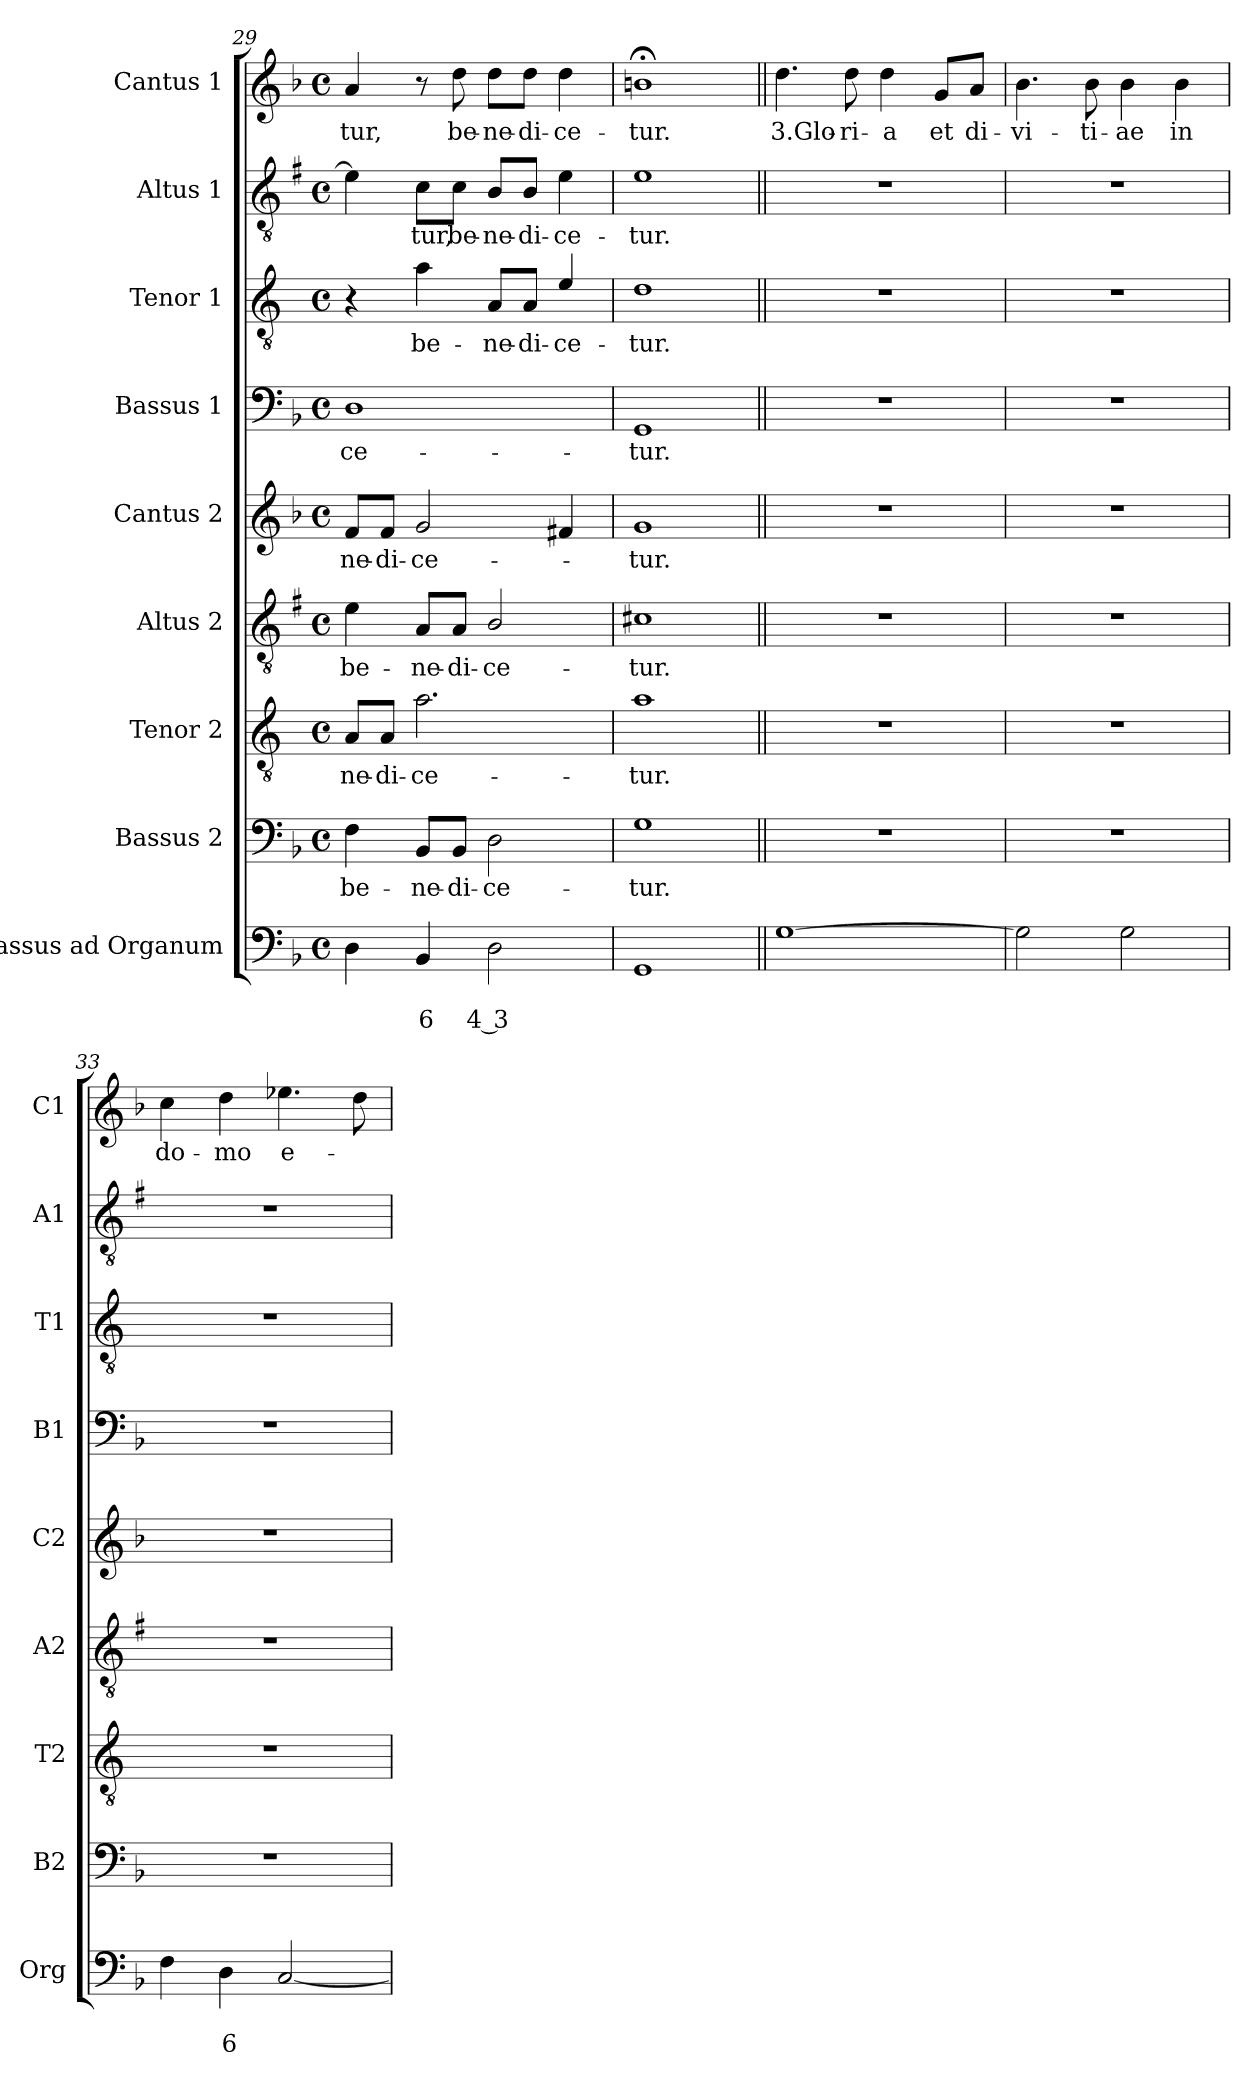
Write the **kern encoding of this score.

**kern	**text	**text	**kern	**text	**kern	**text	**kern	**text	**kern	**text	**kern	**text	**kern	**text	**kern	**text	**kern	**text
*part9	*part9	*part9	*part8	*part8	*part7	*part7	*part6	*part6	*part5	*part5	*part4	*part4	*part3	*part3	*part2	*part2	*part1	*part1
*staff9	*staff9	*staff9	*staff8	*staff8	*staff7	*staff7	*staff6	*staff6	*staff5	*staff5	*staff4	*staff4	*staff3	*staff3	*staff2	*staff2	*staff1	*staff1
*I"Bassus ad Organum	*	*	*I"Bassus 2	*	*I"Tenor 2	*	*I"Altus 2	*	*I"Cantus 2	*	*I"Bassus 1	*	*I"Tenor 1	*	*I"Altus 1	*	*I"Cantus 1	*
*I'Org	*	*	*I'B2	*	*I'T2	*	*I'A2	*	*I'C2	*	*I'B1	*	*I'T1	*	*I'A1	*	*I'C1	*
*clefF4	*	*	*clefF4	*	*clefGv2	*	*clefGv2	*	*clefG2	*	*clefF4	*	*clefGv2	*	*clefGv2	*	*clefG2	*
*	*	*	*	*	*ITrd4c7	*	*ITrd1c2	*	*	*	*	*	*ITrd4c7	*	*ITrd1c2	*	*	*
*k[b-]	*	*	*k[b-]	*	*k[b-]	*	*k[b-]	*	*k[b-]	*	*k[b-]	*	*k[b-]	*	*k[b-]	*	*k[b-]	*
*F:	*	*	*F:	*	*F:	*	*F:	*	*F:	*	*F:	*	*F:	*	*F:	*	*F:	*
*M4/4	*	*	*M4/4	*	*M4/4	*	*M4/4	*	*M4/4	*	*M4/4	*	*M4/4	*	*M4/4	*	*M4/4	*
*met(c)	*	*	*met(c)	*	*met(c)	*	*met(c)	*	*met(c)	*	*met(c)	*	*met(c)	*	*met(c)	*	*met(c)	*
=29	=29	=29	=29	=29	=29	=29	=29	=29	=29	=29	=29	=29	=29	=29	=29	=29	=29	=29
!	!	!	!	!LO:LY:b	!	!LO:LY:b	!	!LO:LY:b	!	!LO:LY:b	!	!LO:LY:b	!	!	!	!	!	!LO:LY:b
4D\	.	.	4F\	be-	8D/L	-ne-	4d\	be-	8f/L	-ne-	1D	-ce-	4r	.	4d\]	.	4a/	-tur,
!	!	!	!	!	!	!LO:LY:b	!	!	!	!LO:LY:b	!	!	!	!	!	!	!	!
.	.	.	.	.	8D/J	-di-	.	.	8f/J	-di-	.	.	.	.	.	.	.	.
!	!	!LO:LY:b	!	!LO:LY:b	!	!LO:LY:b	!	!LO:LY:b	!	!LO:LY:b	!	!	!	!LO:LY:b	!	!LO:LY:b	!	!
4BB-/	.	6	8BB-/L	-ne-	2.d\	-ce-	8G/L	-ne-	2g/	-ce-	.	.	4d\	be-	8B-\L	-tur,	8r	.
!	!	!	!	!LO:LY:b	!	!	!	!LO:LY:b	!	!	!	!	!	!	!	!LO:LY:b	!	!LO:LY:b
.	.	.	8BB-/J	-di-	.	.	8G/J	-di-	.	.	.	.	.	.	8B-\J	be-	8dd\	be-
!	!	!LO:LY:b	!	!LO:LY:b	!	!	!	!LO:LY:b	!	!	!	!	!	!LO:LY:b	!	!LO:LY:b	!	!LO:LY:b
2D\	.	4 3	2D\	-ce-	.	.	2A/	-ce-	.	.	.	.	8D/L	-ne-	8A/L	-ne-	8dd\L	-ne-
!	!	!	!	!	!	!	!	!	!	!	!	!	!	!LO:LY:b	!	!LO:LY:b	!	!LO:LY:b
.	.	.	.	.	.	.	.	.	.	.	.	.	8D/J	-di-	8A/J	-di-	8dd\J	-di-
!	!	!	!	!	!	!	!	!	!	!	!	!	!	!LO:LY:b	!	!LO:LY:b	!	!LO:LY:b
.	.	.	.	.	.	.	.	.	4f#X/	.	.	.	4A/	-ce-	4d\	-ce-	4dd\	-ce-
=30	=30	=30	=30	=30	=30	=30	=30	=30	=30	=30	=30	=30	=30	=30	=30	=30	=30	=30
!	!	!	!	!LO:LY:b	!	!LO:LY:b	!	!LO:LY:b	!	!LO:LY:b	!	!LO:LY:b	!	!LO:LY:b	!	!LO:LY:b	!	!LO:LY:b
1GG	.	.	1G	-tur.	1d	-tur.	1Bn	-tur.	1g	-tur.	1GG	-tur.	1G	-tur.	1d	-tur.	1bn;<	-tur.
!!LO:PB:g=z
=31||	=31||	=31||	=31||	=31||	=31||	=31||	=31||	=31||	=31||	=31||	=31||	=31||	=31||	=31||	=31||	=31||	=31||	=31||
!	!	!	!	!	!	!	!	!	!	!	!	!	!	!	!	!	!	!LO:LY:b
[1G	.	.	1r	.	1r	.	1r	.	1r	.	1r	.	1r	.	1r	.	4.dd\	3.Glo-
!	!	!	!	!	!	!	!	!	!	!	!	!	!	!	!	!	!	!LO:LY:b
.	.	.	.	.	.	.	.	.	.	.	.	.	.	.	.	.	8dd\	-ri-
!	!	!	!	!	!	!	!	!	!	!	!	!	!	!	!	!	!	!LO:LY:b
.	.	.	.	.	.	.	.	.	.	.	.	.	.	.	.	.	4dd\	-a
!	!	!	!	!	!	!	!	!	!	!	!	!	!	!	!	!	!	!LO:LY:b
.	.	.	.	.	.	.	.	.	.	.	.	.	.	.	.	.	8g/L	et
!	!	!	!	!	!	!	!	!	!	!	!	!	!	!	!	!	!	!LO:LY:b
.	.	.	.	.	.	.	.	.	.	.	.	.	.	.	.	.	8a/J	di-
=32	=32	=32	=32	=32	=32	=32	=32	=32	=32	=32	=32	=32	=32	=32	=32	=32	=32	=32
!	!	!	!	!	!	!	!	!	!	!	!	!	!	!	!	!	!	!LO:LY:b
2G\]	.	.	1r	.	1r	.	1r	.	1r	.	1r	.	1r	.	1r	.	4.b-\	-vi-
!	!	!	!	!	!	!	!	!	!	!	!	!	!	!	!	!	!	!LO:LY:b
.	.	.	.	.	.	.	.	.	.	.	.	.	.	.	.	.	8b-\	-ti-
!	!	!	!	!	!	!	!	!	!	!	!	!	!	!	!	!	!	!LO:LY:b
2G\	.	.	.	.	.	.	.	.	.	.	.	.	.	.	.	.	4b-\	-ae
!	!	!	!	!	!	!	!	!	!	!	!	!	!	!	!	!	!	!LO:LY:b
.	.	.	.	.	.	.	.	.	.	.	.	.	.	.	.	.	4b-\	in
=33	=33	=33	=33	=33	=33	=33	=33	=33	=33	=33	=33	=33	=33	=33	=33	=33	=33	=33
!	!	!	!	!	!	!	!	!	!	!	!	!	!	!	!	!	!	!LO:LY:b
4F\	.	.	1r	.	1r	.	1r	.	1r	.	1r	.	1r	.	1r	.	4cc\	do-
!	!	!LO:LY:b	!	!	!	!	!	!	!	!	!	!	!	!	!	!	!	!LO:LY:b
4D\	.	6	.	.	.	.	.	.	.	.	.	.	.	.	.	.	4dd\	-mo
!	!	!	!	!	!	!	!	!	!	!	!	!	!	!	!	!	!	!LO:LY:b
[2C/	.	.	.	.	.	.	.	.	.	.	.	.	.	.	.	.	4.ee-X\	e-
.	.	.	.	.	.	.	.	.	.	.	.	.	.	.	.	.	8dd\	.
=	=	=	=	=	=	=	=	=	=	=	=	=	=	=	=	=	=	=
*-	*-	*-	*-	*-	*-	*-	*-	*-	*-	*-	*-	*-	*-	*-	*-	*-	*-	*-
